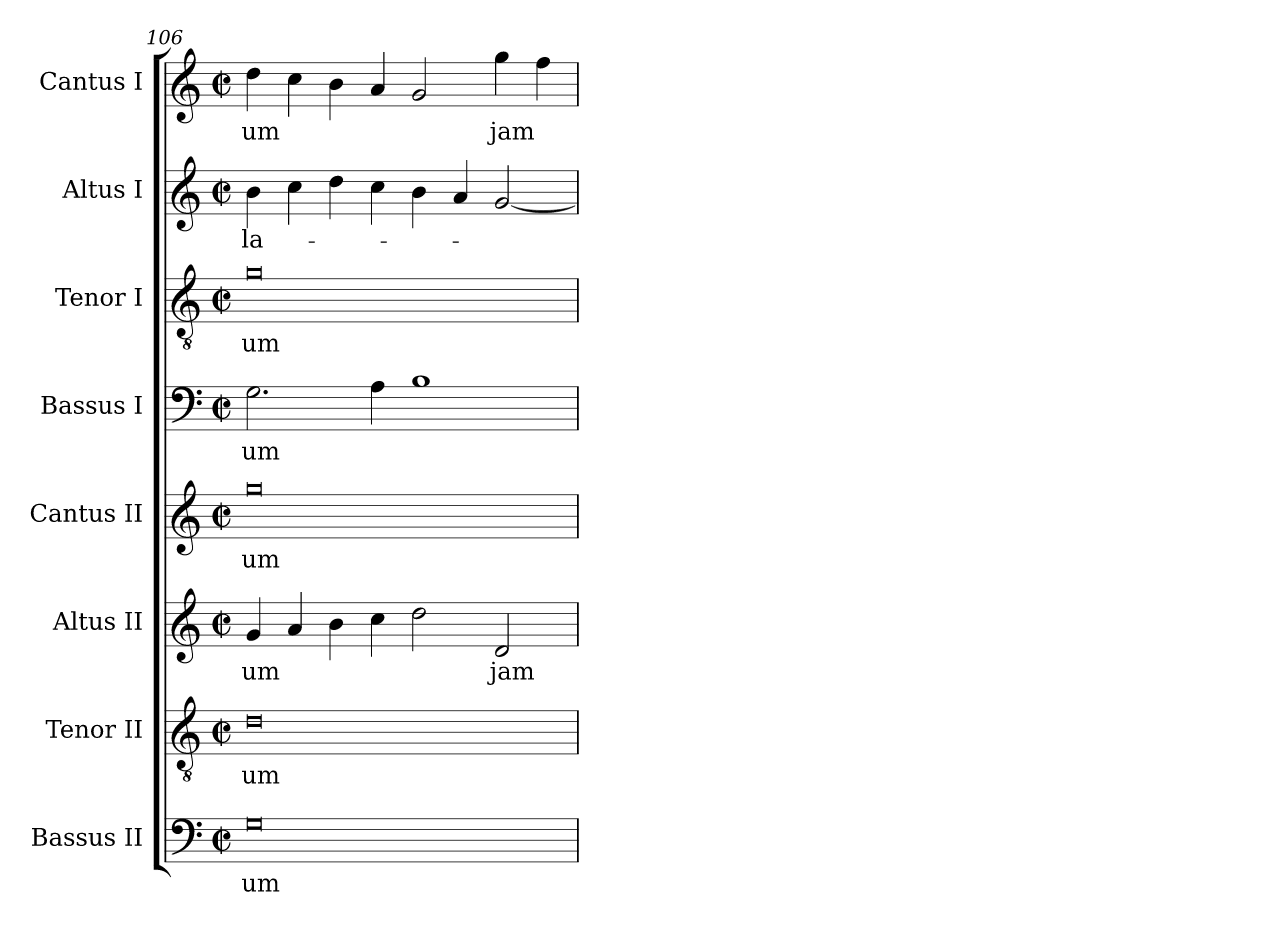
**kern	**text	**kern	**text	**kern	**text	**kern	**text	**kern	**text	**kern	**text	**kern	**text	**kern	**text
*part8	*part8	*part7	*part7	*part6	*part6	*part5	*part5	*part4	*part4	*part3	*part3	*part2	*part2	*part1	*part1
*staff8	*staff8	*staff7	*staff7	*staff6	*staff6	*staff5	*staff5	*staff4	*staff4	*staff3	*staff3	*staff2	*staff2	*staff1	*staff1
*I"Bassus II	*	*I"Tenor II	*	*I"Altus II	*	*I"Cantus II	*	*I"Bassus I	*	*I"Tenor I	*	*I"Altus I	*	*I"Cantus I	*
*clefF4	*	*clefGv2	*	*clefG2	*	*clefG2	*	*clefF4	*	*clefGv2	*	*clefG2	*	*clefG2	*
*	*	*	*	*	*	*	*	*	*	*	*	*k[]	*	*	*
*	*	*	*	*	*	*	*	*	*	*	*	*C:	*	*	*
*M2/2	*	*M2/2	*	*M2/2	*	*M2/2	*	*M2/2	*	*M2/2	*	*M2/2	*	*M2/2	*
*met(c|)	*	*met(c|)	*	*met(c|)	*	*met(c|)	*	*met(c|)	*	*met(c|)	*	*met(c|)	*	*met(c|)	*
=106	=106	=106	=106	=106	=106	=106	=106	=106	=106	=106	=106	=106	=106	=106	=106
!	!LO:LY:b:cj	!	!LO:LY:b:cj	!	!LO:LY:b	!	!LO:LY:b:cj	!	!LO:LY:b	!	!LO:LY:b:cj	!	!LO:LY:b:cj	!	!LO:LY:b
0G	um	0d	um	4g/	um	0gg	-um	2.G\	um	0g	um	4b\	-la-	4dd\	-um
.	.	.	.	4a/	.	.	.	.	.	.	.	4cc\	.	4cc\	.
.	.	.	.	4b\	.	.	.	.	.	.	.	4dd\	.	4b\	.
.	.	.	.	4cc\	.	.	.	4A\	.	.	.	4cc\	.	4a/	.
.	.	.	.	2dd\	.	.	.	1B	.	.	.	4b\	.	2g/	.
.	.	.	.	.	.	.	.	.	.	.	.	4a/	.	.	.
!	!	!	!	!	!LO:LY:b:cj	!	!	!	!	!	!	!	!	!	!LO:LY:b
.	.	.	.	2d/	jam	.	.	.	.	.	.	[<2g/	.	4gg\	jam
.	.	.	.	.	.	.	.	.	.	.	.	.	.	4ff\	.
=	=	=	=	=	=	=	=	=	=	=	=	=	=	=	=
*-	*-	*-	*-	*-	*-	*-	*-	*-	*-	*-	*-	*-	*-	*-	*-
